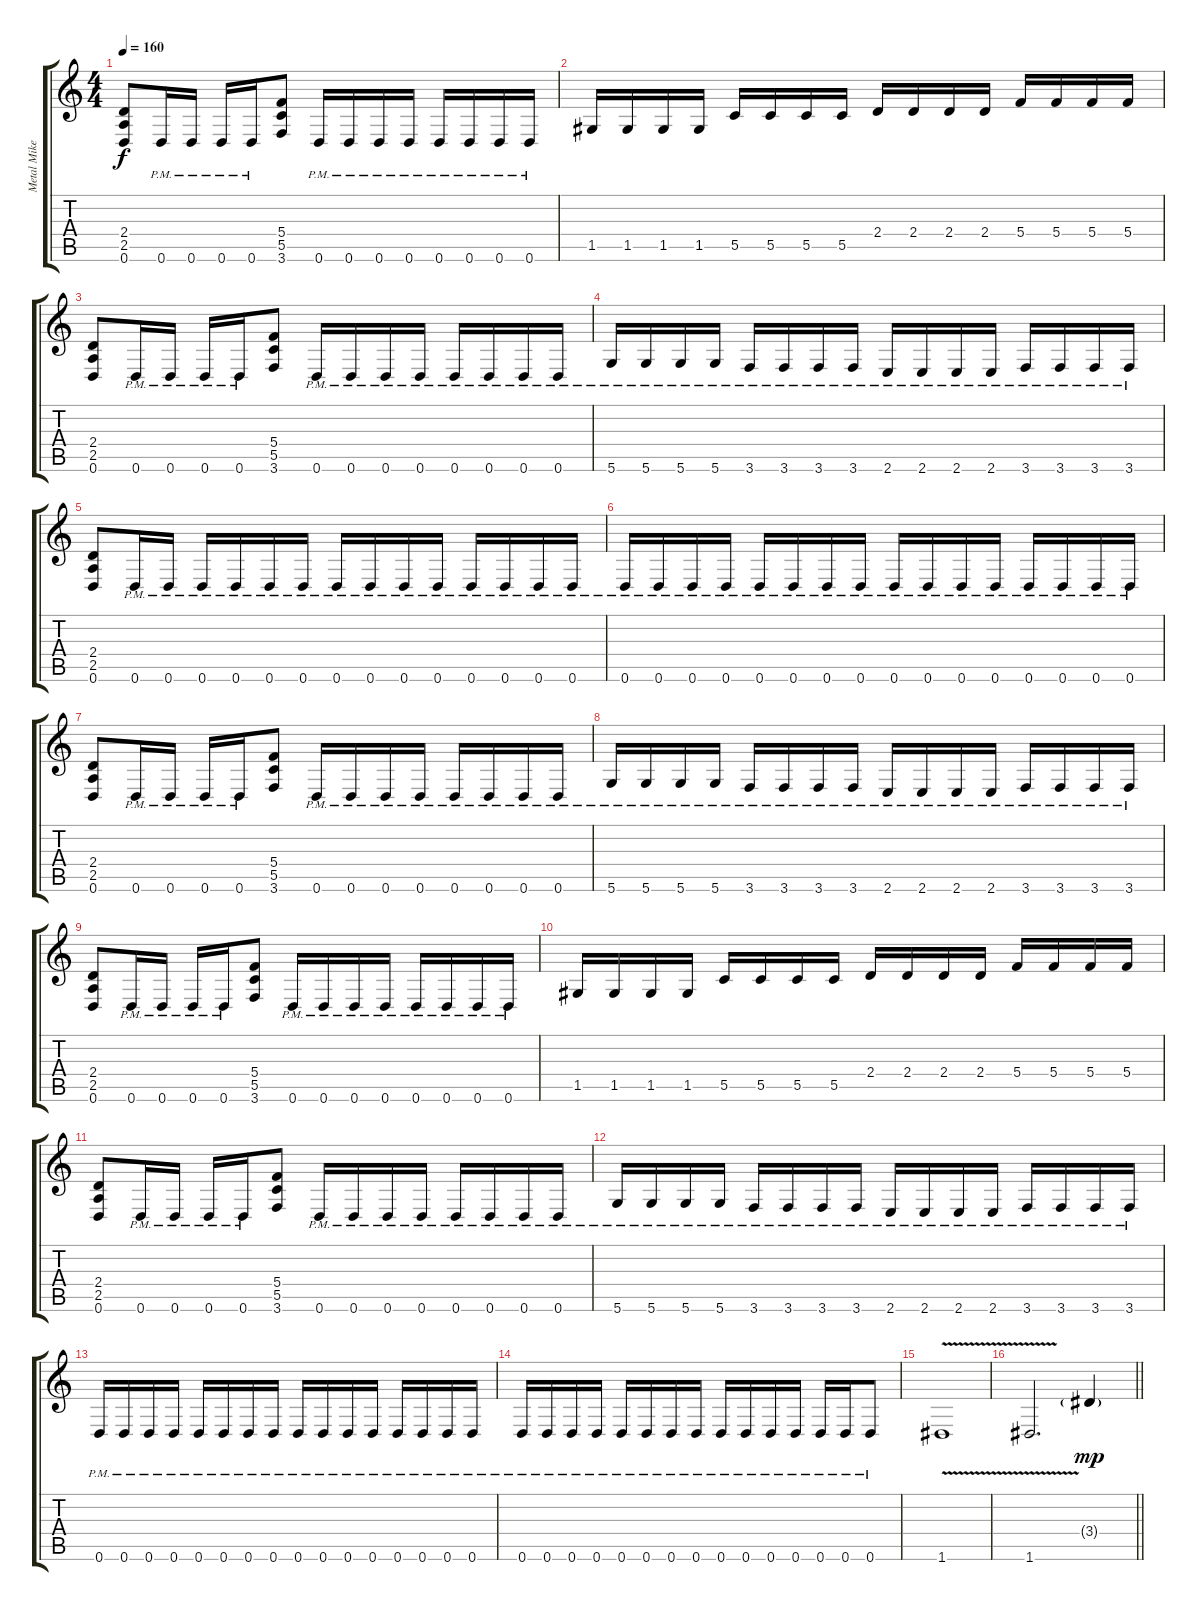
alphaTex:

\track ("Metal Mike Chlasciak" "Metal Mike") {instrument distortionguitar}
\staff {score tabs}
\tuning (D4 A3 F3 C3 G2 D2) {hide}
\ts (4 4)
\tempo 160
\clef g2
\ks c
(2.4 2.5 0.6).8{dy f} 0.6{pm}.16 0.6{pm}.16 0.6{pm}.16 0.6{pm}.16 (5.4 5.5 3.6).8 0.6{pm}.16 0.6{pm}.16 0.6{pm}.16 0.6{pm}.16 0.6{pm}.16 0.6{pm}.16 0.6{pm}.16 0.6{pm}.16 |
1.5.16 1.5.16 1.5.16 1.5.16 5.5.16 5.5.16 5.5.16 5.5.16 2.4.16 2.4.16 2.4.16 2.4.16 5.4.16 5.4.16 5.4.16 5.4.16 |
(2.4 2.5 0.6).8 0.6{pm}.16 0.6{pm}.16 0.6{pm}.16 0.6{pm}.16 (5.4 5.5 3.6).8 0.6{pm}.16 0.6{pm}.16 0.6{pm}.16 0.6{pm}.16 0.6{pm}.16 0.6{pm}.16 0.6{pm}.16 0.6{pm}.16 |
5.6{pm}.16 5.6{pm}.16 5.6{pm}.16 5.6{pm}.16 3.6{pm}.16 3.6{pm}.16 3.6{pm}.16 3.6{pm}.16 2.6{pm}.16 2.6{pm}.16 2.6{pm}.16 2.6{pm}.16 3.6{pm}.16 3.6{pm}.16 3.6{pm}.16 3.6{pm}.16 |
(2.4 2.5 0.6).8 0.6{pm}.16 0.6{pm}.16 0.6{pm}.16 0.6{pm}.16 0.6{pm}.16 0.6{pm}.16 0.6{pm}.16 0.6{pm}.16 0.6{pm}.16 0.6{pm}.16 0.6{pm}.16 0.6{pm}.16 0.6{pm}.16 0.6{pm}.16 |
0.6{pm}.16 0.6{pm}.16 0.6{pm}.16 0.6{pm}.16 0.6{pm}.16 0.6{pm}.16 0.6{pm}.16 0.6{pm}.16 0.6{pm}.16 0.6{pm}.16 0.6{pm}.16 0.6{pm}.16 0.6{pm}.16 0.6{pm}.16 0.6{pm}.16 0.6{pm}.16 |
(2.4 2.5 0.6).8 0.6{pm}.16 0.6{pm}.16 0.6{pm}.16 0.6{pm}.16 (5.4 5.5 3.6).8 0.6{pm}.16 0.6{pm}.16 0.6{pm}.16 0.6{pm}.16 0.6{pm}.16 0.6{pm}.16 0.6{pm}.16 0.6{pm}.16 |
5.6{pm}.16 5.6{pm}.16 5.6{pm}.16 5.6{pm}.16 3.6{pm}.16 3.6{pm}.16 3.6{pm}.16 3.6{pm}.16 2.6{pm}.16 2.6{pm}.16 2.6{pm}.16 2.6{pm}.16 3.6{pm}.16 3.6{pm}.16 3.6{pm}.16 3.6{pm}.16 |
(2.4 2.5 0.6).8 0.6{pm}.16 0.6{pm}.16 0.6{pm}.16 0.6{pm}.16 (5.4 5.5 3.6).8 0.6{pm}.16 0.6{pm}.16 0.6{pm}.16 0.6{pm}.16 0.6{pm}.16 0.6{pm}.16 0.6{pm}.16 0.6{pm}.16 |
1.5.16 1.5.16 1.5.16 1.5.16 5.5.16 5.5.16 5.5.16 5.5.16 2.4.16 2.4.16 2.4.16 2.4.16 5.4.16 5.4.16 5.4.16 5.4.16 |
(2.4 2.5 0.6).8 0.6{pm}.16 0.6{pm}.16 0.6{pm}.16 0.6{pm}.16 (5.4 5.5 3.6).8 0.6{pm}.16 0.6{pm}.16 0.6{pm}.16 0.6{pm}.16 0.6{pm}.16 0.6{pm}.16 0.6{pm}.16 0.6{pm}.16 |
5.6{pm}.16 5.6{pm}.16 5.6{pm}.16 5.6{pm}.16 3.6{pm}.16 3.6{pm}.16 3.6{pm}.16 3.6{pm}.16 2.6{pm}.16 2.6{pm}.16 2.6{pm}.16 2.6{pm}.16 3.6{pm}.16 3.6{pm}.16 3.6{pm}.16 3.6{pm}.16 |
0.6{pm}.16 0.6{pm}.16 0.6{pm}.16 0.6{pm}.16 0.6{pm}.16 0.6{pm}.16 0.6{pm}.16 0.6{pm}.16 0.6{pm}.16 0.6{pm}.16 0.6{pm}.16 0.6{pm}.16 0.6{pm}.16 0.6{pm}.16 0.6{pm}.16 0.6{pm}.16 |
0.6{pm}.16 0.6{pm}.16 0.6{pm}.16 0.6{pm}.16 0.6{pm}.16 0.6{pm}.16 0.6{pm}.16 0.6{pm}.16 0.6{pm}.16 0.6{pm}.16 0.6{pm}.16 0.6{pm}.16 0.6{pm}.16 0.6{pm}.16 0.6{pm}.8 |
1.6{v}.1 |
\barLineRight lightlight
1.6{v}.2{d} 3.4{ss g}.4{dy mp}
